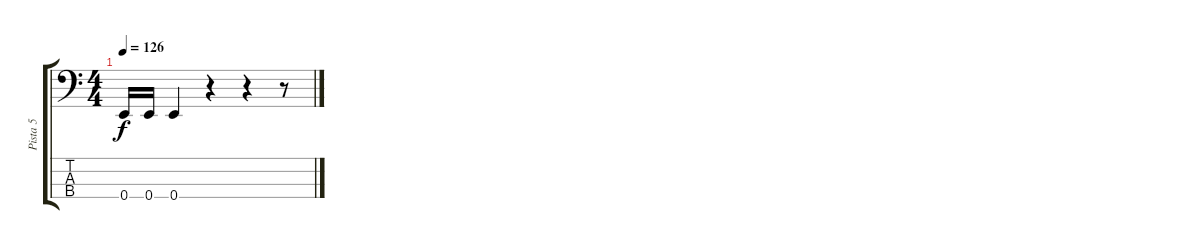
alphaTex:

\track ("Pista 5" "Pista 5") {instrument electricbassfinger}
\staff {score tabs}
\tuning (G2 D2 A1 E1) {hide}
\ts (4 4)
\tempo 126
\clef f4
\ks c
0.4.16{dy f} 0.4.16 0.4.4 r.4 r.4 r.8
